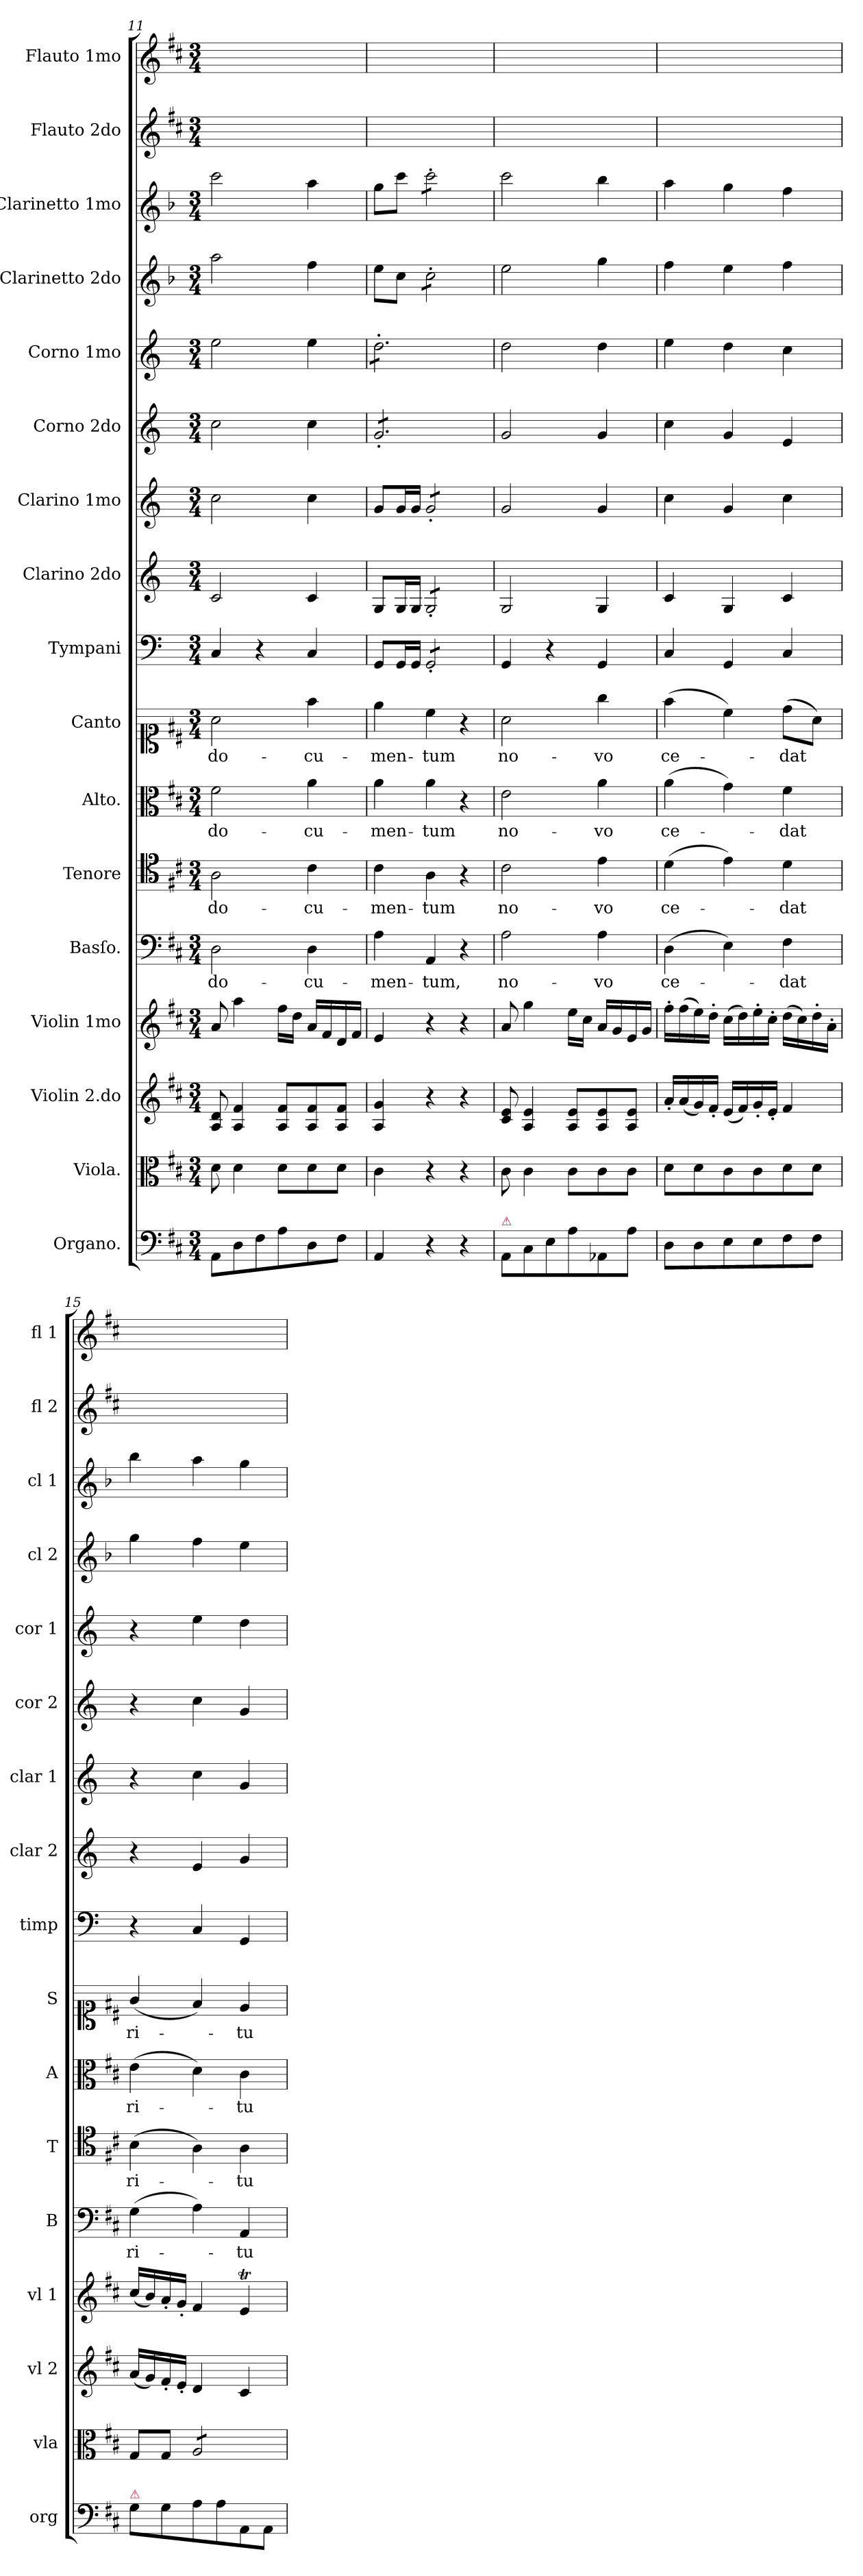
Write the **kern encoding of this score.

**kern	**kern	**kern	**kern	**kern	**text	**kern	**text	**kern	**text	**kern	**text	**kern	**kern	**kern	**kern	**kern	**kern	**kern	**kern	**kern
*part17	*part16	*part15	*part14	*part13	*part13	*part12	*part12	*part11	*part11	*part10	*part10	*part9	*part8	*part7	*part6	*part5	*part4	*part3	*part2	*part1
*staff17	*staff16	*staff15	*staff14	*staff13	*staff13	*staff12	*staff12	*staff11	*staff11	*staff10	*staff10	*staff9	*staff8	*staff7	*staff6	*staff5	*staff4	*staff3	*staff2	*staff1
*I"Organo.	*I"Viola.	*I"Violin 2.do	*I"Violin 1mo	*I"Basſo.	*	*I"Tenore	*	*I"Alto.	*	*I"Canto	*	*I"Tympani	*I"Clarino 2do	*I"Clarino 1mo	*I"Corno 2do	*I"Corno 1mo	*I"Clarinetto 2do	*I"Clarinetto 1mo	*I"Flauto 2do	*I"Flauto 1mo
*I'org	*I'vla	*I'vl 2	*I'vl 1	*I'B	*	*I'T	*	*I'A	*	*I'S	*	*I'timp	*I'clar 2	*I'clar 1	*I'cor 2	*I'cor 1	*I'cl 2	*I'cl 1	*I'fl 2	*I'fl 1
*clefF4	*clefC3	*clefG2	*clefG2	*clefF4	*	*clefC4	*	*clefC3	*	*clefC1	*	*clefF4	*clefG2	*clefG2	*clefG2	*clefG2	*clefG2	*clefG2	*clefG2	*clefG2
*	*	*	*	*	*	*	*	*	*	*	*	*ITrd-1c-2	*ITrd-1c-2	*ITrd-1c-2	*ITrd6c10	*ITrd6c10	*ITrd2c3	*ITrd2c3	*	*
*k[f#c#]	*k[f#c#]	*k[f#c#]	*k[f#c#]	*k[f#c#]	*	*k[f#c#]	*	*k[f#c#]	*	*k[f#c#]	*	*k[f#c#]	*k[f#c#]	*k[f#c#]	*k[f#c#]	*k[f#c#]	*k[f#c#]	*k[f#c#]	*k[f#c#]	*k[f#c#]
*D:	*D:	*D:	*D:	*D:	*	*D:	*	*D:	*	*D:	*	*D:	*D:	*D:	*D:	*D:	*D:	*D:	*D:	*D:
*M3/4	*M3/4	*M3/4	*M3/4	*M3/4	*	*M3/4	*	*M3/4	*	*M3/4	*	*M3/4	*M3/4	*M3/4	*M3/4	*M3/4	*M3/4	*M3/4	*M3/4	*M3/4
=11	=11	=11	=11	=11	=11	=11	=11	=11	=11	=11	=11	=11	=11	=11	=11	=11	=11	=11	=11	=11
8AA\L	8d\	8A/ 8d/	8a/	2D\	do-	2A\	do-	2f#\	do-	2a\	do-	4D/	2d/	2dd\	2d\	2f#\	2ff#\	2aa\	2.ryy	2.ryy
8D\	4d\	4A/ 4f#/	4aa\	.	.	.	.	.	.	.	.	.	.	.	.	.	.	.	.	.
8F#\	.	.	.	.	.	.	.	.	.	.	.	4r	.	.	.	.	.	.	.	.
8A\	8d\L	8A/ 8f#/L	16ff#\LL	.	.	.	.	.	.	.	.	.	.	.	.	.	.	.	.	.
.	.	.	16dd\JJ	.	.	.	.	.	.	.	.	.	.	.	.	.	.	.	.	.
8D\	8d\	8A/ 8f#/	16a/LL	4D\	-cu-	4c#\	-cu-	4a\	-cu-	4ff#\	-cu-	4D/	4d/	4dd\	4d\	4f#\	4dd\	4ff#\	.	.
.	.	.	16f#/	.	.	.	.	.	.	.	.	.	.	.	.	.	.	.	.	.
8F#\J	8d\J	8A/ 8f#/J	16d/	.	.	.	.	.	.	.	.	.	.	.	.	.	.	.	.	.
.	.	.	16f#/JJ	.	.	.	.	.	.	.	.	.	.	.	.	.	.	.	.	.
=12	=12	=12	=12	=12	=12	=12	=12	=12	=12	=12	=12	=12	=12	=12	=12	=12	=12	=12	=12	=12
!	!	!	!	!	!	!	!	!	!	!	!	!	!	!	!	!LO:TX:a:t=......	!	!	!	!
!	!	!	!	!	!	!	!	!	!	!	!	!	!	!	!LO:TX:b:t=......	!	!	!	!	!
*	*	*	*	*	*	*	*	*	*	*	*	*	*	*	*tremolo	*	*	*	*	*
*	*	*	*	*	*	*	*	*	*	*	*	*	*	*	*	*tremolo	*	*	*	*
4AA/	4c#\	4A/ 4g/	4e/	4A\	-men-	4c#\	-men-	4a\	-men-	4ee\	-men-	8AA/L	8A/L	8a/L	8A'/L	8e'\L	8cc#\L	8ee\L	2.ryy	2.ryy
.	.	.	.	.	.	.	.	.	.	.	.	16AA/L	16A/L	16a/L	8A'/	8e'\	8a\J	8aa\J	.	.
.	.	.	.	.	.	.	.	.	.	.	.	16AA/JJ	16A/JJ	16a/JJ	.	.	.	.	.	.
!	!	!	!	!	!	!	!	!	!	!	!	!	!	!	!	!	!	!LO:TX:a:t=....	!	!
!	!	!	!	!	!	!	!	!	!	!	!	!	!	!	!	!	!LO:TX:a:t=....	!	!	!
!	!	!	!	!	!	!	!	!	!	!	!	!	!	!LO:TX:b:t=....	!	!	!	!	!	!
!	!	!	!	!	!	!	!	!	!	!	!	!	!LO:TX:b:t=....	!	!	!	!	!	!	!
!	!	!	!	!	!	!	!	!	!	!	!	!LO:TX:b:t=....	!	!	!	!	!	!	!	!
*	*	*	*	*	*	*	*	*	*	*	*	*tremolo	*	*	*	*	*	*	*	*
*	*	*	*	*	*	*	*	*	*	*	*	*	*tremolo	*	*	*	*	*	*	*
*	*	*	*	*	*	*	*	*	*	*	*	*	*	*tremolo	*	*	*	*	*	*
*	*	*	*	*	*	*	*	*	*	*	*	*	*	*	*	*	*tremolo	*	*	*
*	*	*	*	*	*	*	*	*	*	*	*	*	*	*	*	*	*	*tremolo	*	*
4r	4r	4r	4r	4AA/	-tum,	4A\	-tum	4a\	-tum	4cc#\	-tum	8AA'/L	8A'/L	8a'/L	8A'/	8e'\	8a'\L	8aa'\L	.	.
.	.	.	.	.	.	.	.	.	.	.	.	8AA'/	8A'/	8a'/	8A'/	8e'\	8a'\	8aa'\	.	.
4r	4r	4r	4r	4r	.	4r	.	4r	.	4r	.	8AA'/	8A'/	8a'/	8A'/	8e'\	8a'\	8aa'\	.	.
.	.	.	.	.	.	.	.	.	.	.	.	8AA'/J	8A'/J	8a'/J	8A'/J	8e'\J	8a'\J	8aa'\J	.	.
*	*	*	*	*	*	*	*	*	*	*	*	*	*	*	*	*	*	*Xtremolo	*	*
*	*	*	*	*	*	*	*	*	*	*	*	*	*	*	*	*	*Xtremolo	*	*	*
*	*	*	*	*	*	*	*	*	*	*	*	*	*	*	*	*Xtremolo	*	*	*	*
*	*	*	*	*	*	*	*	*	*	*	*	*	*	*	*Xtremolo	*	*	*	*	*
*	*	*	*	*	*	*	*	*	*	*	*	*	*	*Xtremolo	*	*	*	*	*	*
*	*	*	*	*	*	*	*	*	*	*	*	*	*Xtremolo	*	*	*	*	*	*	*
*	*	*	*	*	*	*	*	*	*	*	*	*Xtremolo	*	*	*	*	*	*	*	*
=13	=13	=13	=13	=13	=13	=13	=13	=13	=13	=13	=13	=13	=13	=13	=13	=13	=13	=13	=13	=13
!LO:TX:a:color=crimson:t=⚠	!	!	!	!	!	!	!	!	!	!	!	!	!	!	!	!	!	!	!	!
8AA\L	8c#\	8c#/ 8e/	8a/	2A\	no-	2c#\	no-	2e\	no-	2a\	no-	4AA/	2A/	2a/	2A/	2e\	2cc#\	2aa\	2.ryy	2.ryy
8C#\	4c#\	4A/ 4e/	4gg\	.	.	.	.	.	.	.	.	.	.	.	.	.	.	.	.	.
8E\	.	.	.	.	.	.	.	.	.	.	.	4r	.	.	.	.	.	.	.	.
8A\	8c#\L	8A/ 8e/L	16ee\LL	.	.	.	.	.	.	.	.	.	.	.	.	.	.	.	.	.
.	.	.	16cc#\JJ	.	.	.	.	.	.	.	.	.	.	.	.	.	.	.	.	.
8AA-X/	8c#\	8A/ 8e/	16a/LL	4A\	-vo	4e\	-vo	4a\	-vo	4gg\	-vo	4AA/	4A/	4a/	4A/	4e\	4ee\	4gg\	.	.
.	.	.	16g/	.	.	.	.	.	.	.	.	.	.	.	.	.	.	.	.	.
8A\J	8c#\J	8A/ 8e/J	16e/	.	.	.	.	.	.	.	.	.	.	.	.	.	.	.	.	.
.	.	.	16g/JJ	.	.	.	.	.	.	.	.	.	.	.	.	.	.	.	.	.
=14	=14	=14	=14	=14	=14	=14	=14	=14	=14	=14	=14	=14	=14	=14	=14	=14	=14	=14	=14	=14
8D\L	8d\L	16a'/LL	16ff#'\LL	(4D\	ce-	(4d\	ce-	(4a\	ce-	(4ff#\	ce-	4D/	4d/	4dd\	4d\	4f#\	4dd\	4ff#\	2.ryy	2.ryy
.	.	(16a/	(16ff#\	.	.	.	.	.	.	.	.	.	.	.	.	.	.	.	.	.
8D\	8d\	16g/)	16ee\)	.	.	.	.	.	.	.	.	.	.	.	.	.	.	.	.	.
.	.	16f#'/JJ	16dd'\JJ	.	.	.	.	.	.	.	.	.	.	.	.	.	.	.	.	.
8E\	8c#\	(16e/LL	(16cc#\LL	4E\)	.	4e\)	.	4g\)	.	4cc#\)	.	4AA/	4A/	4a/	4A/	4e\	4cc#\	4ee\	.	.
.	.	16f#/)	16dd\)	.	.	.	.	.	.	.	.	.	.	.	.	.	.	.	.	.
8E\	8c#\	16g'/	16ee'\	.	.	.	.	.	.	.	.	.	.	.	.	.	.	.	.	.
.	.	16e'/JJ	16cc#'\JJ	.	.	.	.	.	.	.	.	.	.	.	.	.	.	.	.	.
8F#\	8d\	4f#/	(16dd\LL	4F#\	-dat	4d\	-dat	4f#\	-dat	(8dd\L	-dat	4D/	4d/	4dd\	4F#/	4d\	4dd\	4dd\	.	.
.	.	.	16cc#\)	.	.	.	.	.	.	.	.	.	.	.	.	.	.	.	.	.
8F#\J	8d\J	.	16dd'\	.	.	.	.	.	.	8a\J)	.	.	.	.	.	.	.	.	.	.
.	.	.	16a'\JJ	.	.	.	.	.	.	.	.	.	.	.	.	.	.	.	.	.
=15	=15	=15	=15	=15	=15	=15	=15	=15	=15	=15	=15	=15	=15	=15	=15	=15	=15	=15	=15	=15
!LO:TX:a:color=crimson:t=⚠	!	!	!	!	!	!	!	!	!	!	!	!	!	!	!	!	!	!	!	!
8G\L	8G/L	(16a/LL	(16cc#/LL	(4G\	ri-	(4B\	ri-	(4e\	ri-	(4g/	ri-	4r	4r	4r	4r	4r	4ee\	4gg\	2.ryy	2.ryy
.	.	16g/)	16b/)	.	.	.	.	.	.	.	.	.	.	.	.	.	.	.	.	.
8G\	8G/J	16f#'/	16a'/	.	.	.	.	.	.	.	.	.	.	.	.	.	.	.	.	.
.	.	16e'/JJ	16g'/JJ	.	.	.	.	.	.	.	.	.	.	.	.	.	.	.	.	.
*	*tremolo	*	*	*	*	*	*	*	*	*	*	*	*	*	*	*	*	*	*	*
8A\	8A/L	4d/	4f#/	4A\)	.	4A\)	.	4d\)	.	4f#/)	.	4D/	4f#/	4dd\	4d\	4f#\	4dd\	4ff#\	.	.
8A\	8A/	.	.	.	.	.	.	.	.	.	.	.	.	.	.	.	.	.	.	.
8AA/	8A/	4c#/	4eT/	4AA/	-tu-	4A\	-tu-	4c#\	-tu-	4e/	-tu-	4AA/	4a/	4a/	4A/	4e\	4cc#\	4ee\	.	.
8AA/J	8A/J	.	.	.	.	.	.	.	.	.	.	.	.	.	.	.	.	.	.	.
*	*Xtremolo	*	*	*	*	*	*	*	*	*	*	*	*	*	*	*	*	*	*	*
=	=	=	=	=	=	=	=	=	=	=	=	=	=	=	=	=	=	=	=	=
*-	*-	*-	*-	*-	*-	*-	*-	*-	*-	*-	*-	*-	*-	*-	*-	*-	*-	*-	*-	*-
